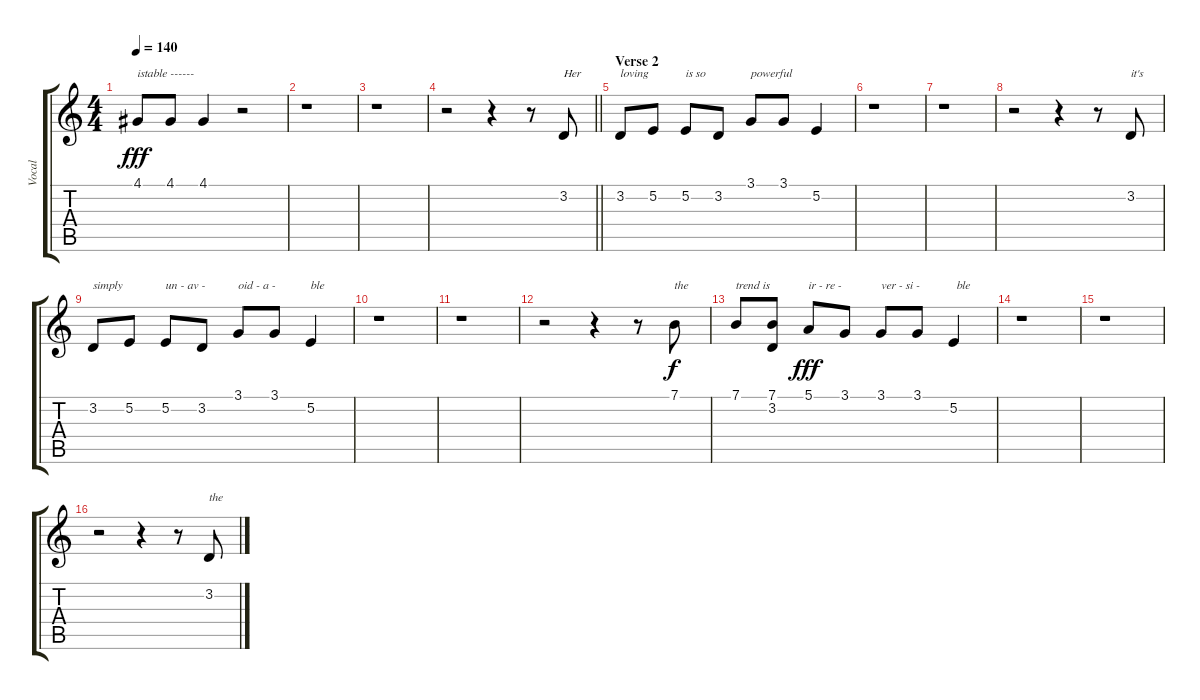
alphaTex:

\track ("Vocal" "Vocal") {instrument altosax}
\staff {score tabs}
\tuning (E4 B3 G3 D3 A2 E2) {hide}
\ts (4 4)
\tempo 140
\clef g2
\ks c
4.1.8{txt "istable ------" dy fff} 4.1.8 4.1.4 r.2 |
r.1 |
r.1 |
\barLineRight lightlight
r.2 r.4 r.8 3.2.8{txt "Her"} |
\section ("" "Verse 2")
3.2.8{txt "loving"} 5.2.8 5.2.8{txt "is so"} 3.2.8 3.1.8{txt "powerful"} 3.1.8 5.2.4 |
r.1 |
r.1 |
r.2 r.4 r.8 3.2.8{txt "it's"} |
3.2.8{txt "simply"} 5.2.8 5.2.8{txt "un - av -"} 3.2.8 3.1.8{txt "oid - a -"} 3.1.8 5.2.4{txt "ble"} |
r.1 |
r.1 |
r.2 r.4 r.8 7.1.8{txt "the" dy f} |
7.1.8{txt "trend is"} (7.1 3.2).8 5.1.8{txt "ir - re -" dy fff} 3.1.8 3.1.8{txt "ver - si -"} 3.1.8 5.2.4{txt " ble"} |
r.1 |
r.1 |
r.2 r.4 r.8 3.2.8{txt "the"}
